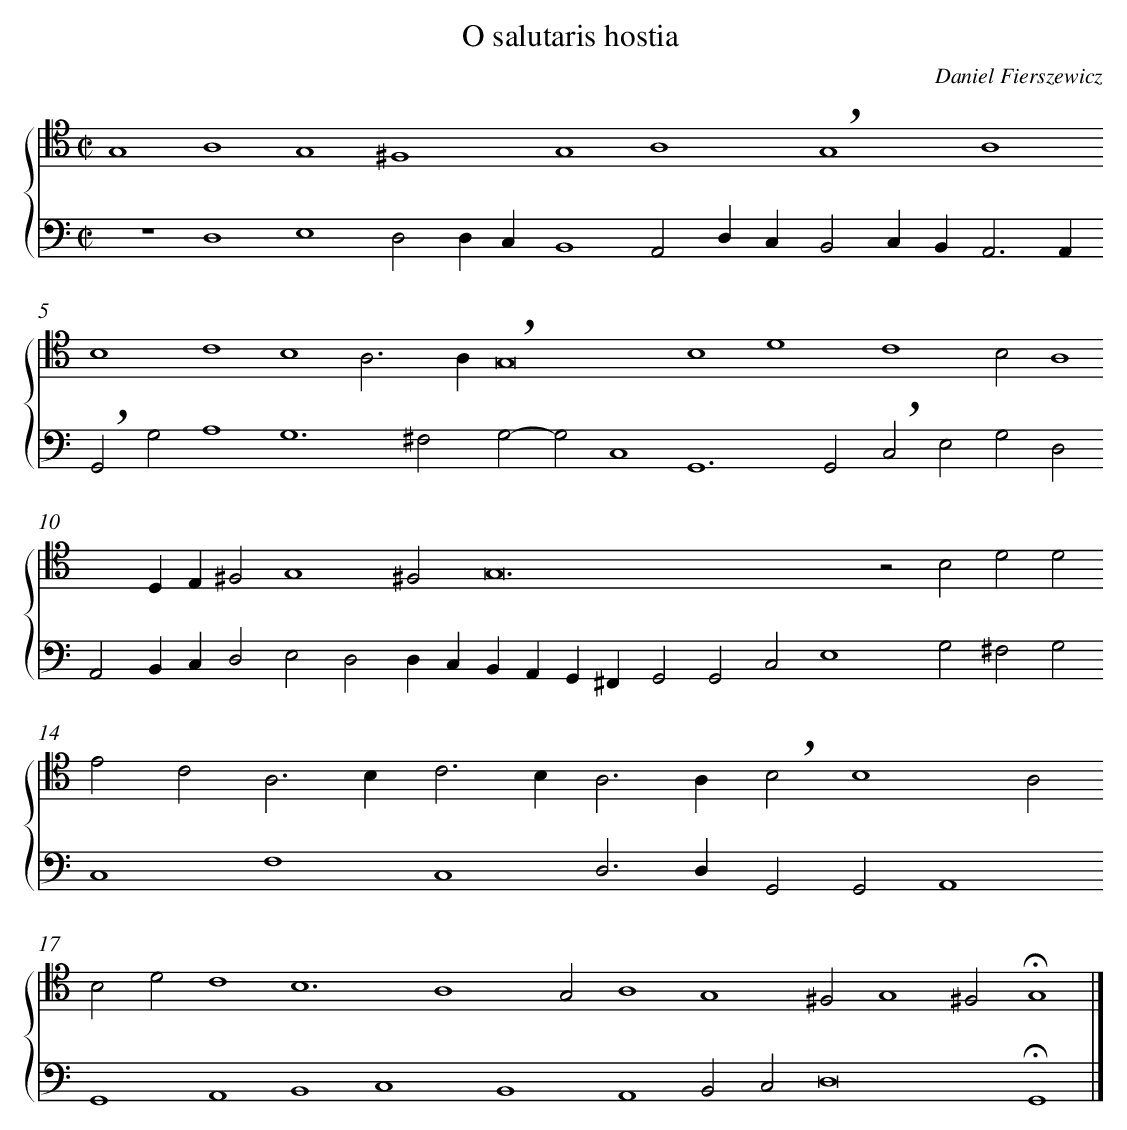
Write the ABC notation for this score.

X:1
T: O salutaris hostia
C: Daniel Fierszewicz
L: 1/4
M: C|
%%staves {1 2}
V: 1 clef=tenor
V: 2 clef=bass
K: C
[V:1] G,4A,4 [|]
[V:2] z4D,4 [|]
[V:1] G,4^F,4 [|]
[V:2] E,4D,2D,C, [|]
[V:1] G,4A,4 [|]
[V:2] B,,4A,,2D,C, [|]
[V:1] !breath!G,4A,4 [|]
[V:2] B,,2C,B,,2<A,,2A,, [|]
[V:1] B,4C4 [|]
[V:2] !breath!G,,2G,2A,4 [|]
[V:1] B,4A,3A, [|]
[V:2] G,6^F,2 [|]
[V:1] !breath!G,8 [|]
[V:2] G,2-G,2C,4 [|]
[V:1] B,4D4 [|]
[V:2] G,,6G,,2 [|]
[V:1] C4B,2A,4 [|]
[V:2] !breath!C,2E,2G,2D,2 [|]
[V:1] D,E,^F,2G,4 [|]
[V:2] A,,2B,,C,D,2E,2 [|]
[V:1] ^F,2G,12 [|]
[V:2] D,2D,C,B,,A,,G,,^F,, [|]
[V:1]  [|]
[V:2] G,,2G,,2C,2E,4 [|]
[V:1] z2B,2D2D2 [|]
[V:2] G,2^F,2G,2 [|]
[V:1] E2C2A,3B, [|]
[V:2] C,4F,4 [|]
[V:1] C2>B,2A,3A, [|]
[V:2] C,4D,3D, [|]
[V:1] !breath!B,2B,4A,2 [|]
[V:2] G,,2G,,2A,,4 [|]
[V:1] B,2D2C4 [|]
[V:2] G,,4A,,4 [|]
[V:1] B,6A,4 [|]
[V:2] B,,4C,4 [|]
[V:1] G,2A,4 [|]
[V:2] B,,4A,,4 [|]
[V:1] G,4^F,2G,4 [|]
[V:2] B,,2C,2D,8 [|]
[V:1] ^F,2!fermata!G,4 |]
[V:2] !fermata!G,,4 |]
